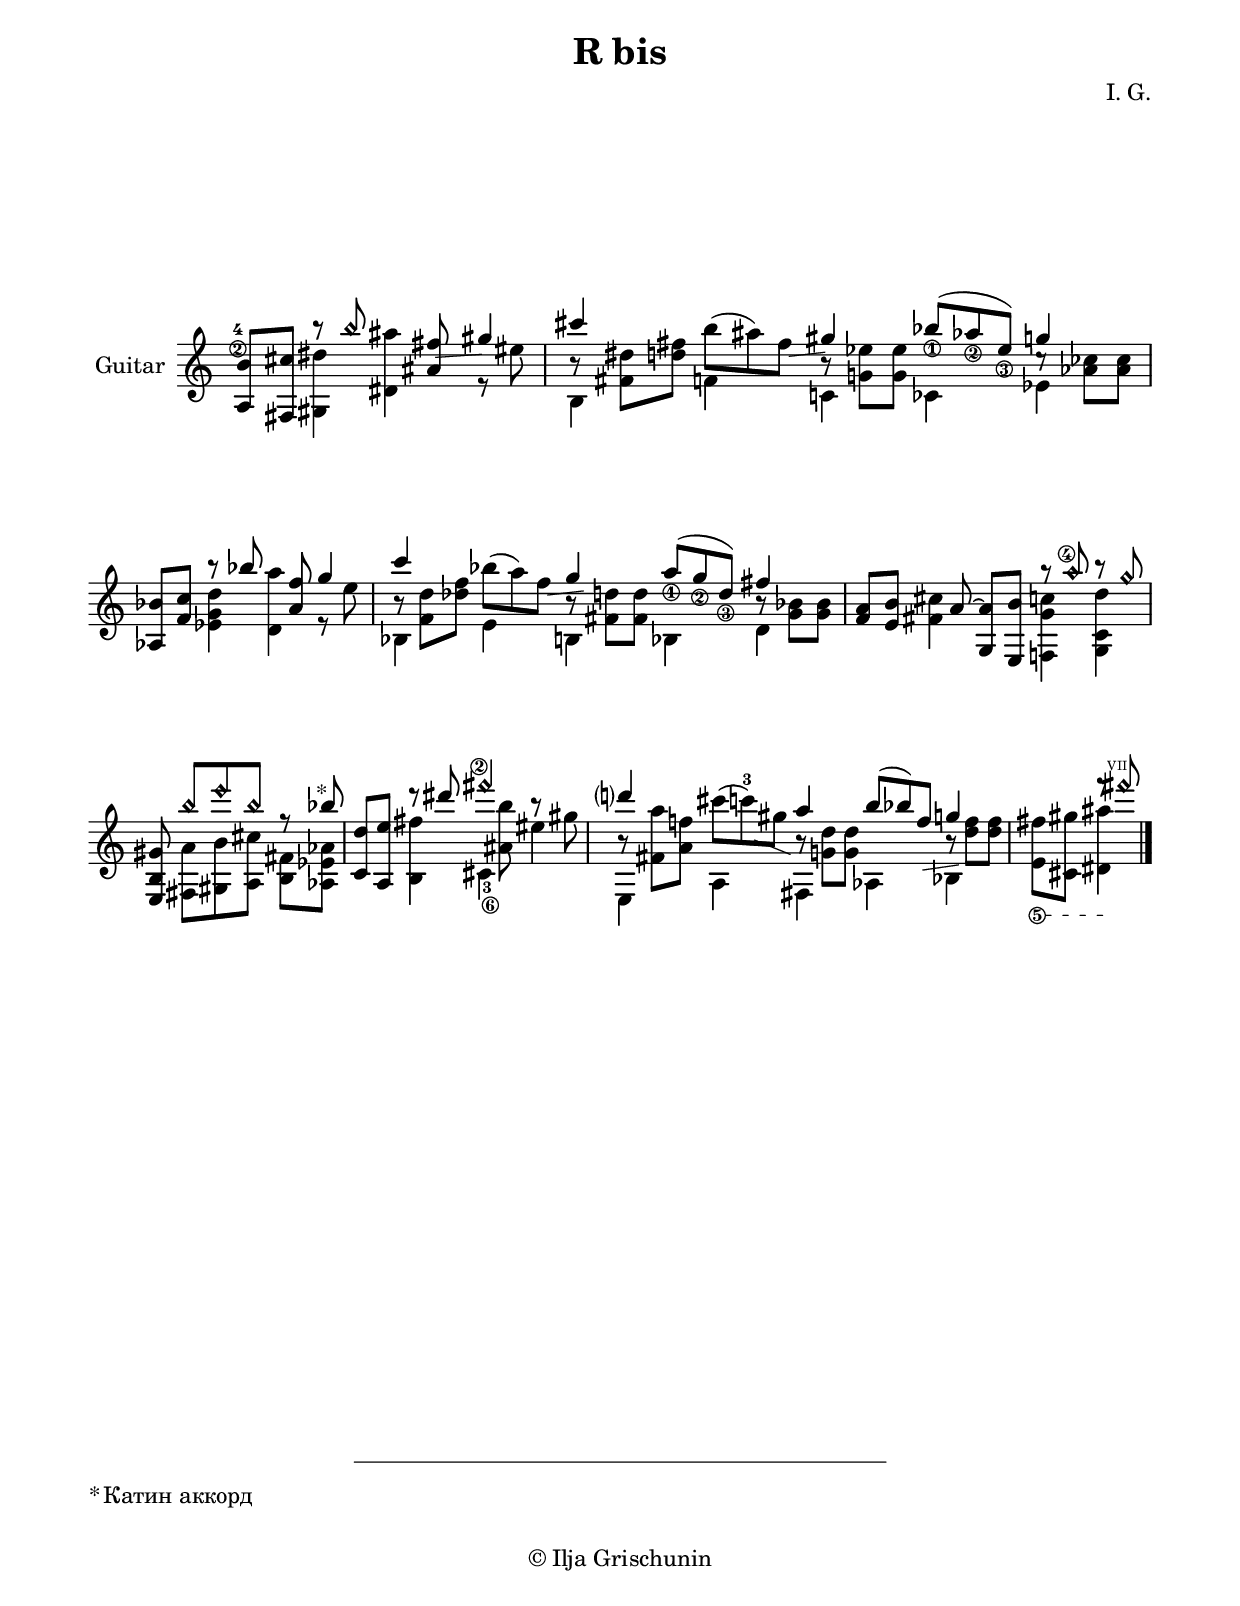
\version "2.19.15"

\language "deutsch"

\header {
  title = "R bis"
  composer = "I. G."
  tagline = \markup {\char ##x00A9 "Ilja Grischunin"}
}

\markup {
  \null
  \footnote
  \null
  \concat { "*" \hspace #.3 "Катин аккорд" }
}

\paper {
  %#(set-paper-size "a4")
  top-markup-spacing.basic-distance = 15
  markup-system-spacing.basic-distance = 25
  top-system-spacing.basic-distance = 25
  system-system-spacing.basic-distance = 23
  %score-system-spacing.basic-distance = 28
  last-bottom-spacing.basic-distance = 25

  %two-sided = ##t
  %inner-margin = 25
  %outer-margin = 15
  left-margin = 15
  right-margin = 15

  footnote-padding = 4
  footnote-footer-padding = 7
}

\layout {
  \context {
    \Voice
    \override Glissando.thickness = #1.5
    \override Glissando.gap = #0.1
  }
  \context {
    \Score
    \remove "Bar_number_engraver"
  }
}
%%%%%%%%%%%%%%%%%%%%%%%%%%%%%%%%%%%%%%
\version "2.19.15"

#(define RH rightHandFinger)

xLV = #(define-music-function (parser location further) (number?) #{
  \once \override LaissezVibrerTie.X-extent = #'(0 . 0)
  \once \override LaissezVibrerTie.details.note-head-gap = #(/
                                                             further -2)
  \once \override LaissezVibrerTie.extra-offset = #(cons (/
                                                          further 2) 0)
         #})

stringNumberSpanner =
#(define-music-function (parser location StringNumber) (string?)
   #{
     \override TextSpanner.font-size = #-5
     \override TextSpanner.dash-fraction = #0.3
     \override TextSpanner.dash-period = #1.5
     \override TextSpanner.bound-details.right.arrow = ##t
     \override TextSpanner.arrow-width = #0.2
     \override TextSpanner.arrow-length = #0.7
     \override TextSpanner.bound-details.left.stencil-align-dir-y = #CENTER
     \override TextSpanner.bound-details.left.text = \markup { \circle \number #StringNumber }
   #})

stringNumSpan =
#(define-music-function (parser location StringNumber) (string?)
   #{
     \override TextSpanner.font-size = #-5
     \override TextSpanner.dash-fraction = #0.3
     \override TextSpanner.dash-period = #1.5
     %\override TextSpanner.bound-details.right.arrow = ##t
     %\override TextSpanner.arrow-width = #0.2
     %\override TextSpanner.arrow-length = #0.7
     \override TextSpanner.bound-details.left.stencil-align-dir-y = #CENTER
     \override TextSpanner.bound-details.left.text = \markup { \circle \number #StringNumber }
   #})

spad = \override Fingering #'staff-padding = #'()
sfol = \set fingeringOrientations = #'(left)
sfor = \set fingeringOrientations = #'(right)
sfod = \set fingeringOrientations = #'(down)
sfou = \set fingeringOrientations = #'(up)
ssnol = \set stringNumberOrientations = #'(left)
ssnou = \set stringNumberOrientations = #'(up)
ssnod = \set stringNumberOrientations = #'(down)
ssnor = \set stringNumberOrientations = #'(right)
FO = #(define-music-function (parser location offsetX offsetY)(number? number?)
        #{
          \once \override Voice.Fingering #'extra-offset = #(cons offsetX offsetY)
        #})


\version "2.19.15"

\language "deutsch"

\include "noteHeads.ly"

ritaZwei = \relative c' {
  \time 4/4
  \override Staff.TimeSignature.stencil = ##f
  \override Fingering.staff-padding = #'()
  \override StringNumber.staff-padding = #'()
  \once \override StringNumber.extra-offset = #'(-.6 . -4.8)
  \once \override Fingering.extra-offset = #'(-.6 . -1)
  <a h'-4\2>8 <fis cis''>
  <<
    {
      r8 h''\harmonic
      s <ais, fis'>-\markup {
        \postscript #".8 -1.8 moveto 4.5 .3 rlineto stroke"
      } gis'4
    }
    \\
    {
      <gis,, dis''>4 <dis' ais''> r8 eis'
    }
  >>
  \time 15/8
  <<
    {
      \override Fingering.staff-padding = #'()
      \override StringNumber.staff-padding = #'()
      cis'4 s8
      \stemDown
      h( ais) fis-\markup {
        \postscript #"1 -1.7 moveto 3.5 .4 rlineto stroke"
      }
      \stemUp
      gis4 s8 b_\1( as_\2 es_\3) g4 s8
    }
    \\
    {
      h,8\rest <fis dis'> <d' fis>
      s4. h8\rest <g! es'> <g es'>
      s4. c8\rest <as ces> q
    }
    \\
    {
      \voiceTwo
      h,4 s8 f'4 s8 c!4 s8 ces4 s8 es4 s8
    }
  >>
  \time 4/4
  <as, b'>8 <f' c'>
  <<
    {
      r8 b' s <a, f'> g'4
    }
    \\
    {
      <es, g d'>4 <d a''> r8 e'
    }
  >>
  \time 15/8
  <<
    {
      \override Fingering.staff-padding = #'()
      \override StringNumber.staff-padding = #'()
      c'4 s8
      \stemDown
      b( a) f-\markup {
        \postscript #"1 -1.7 moveto 3.5 .4 rlineto stroke"
      }
      \stemUp
      g4 s8 a_\1( g_\2 d_\3) fis4 s8
    }
    \\
    {
      h,8\rest <f d'> <des' f>
      s4. h8\rest <fis! d'> <fis d'>
      s4. h8\rest <g b> q
    }
    \\
    {
      \voiceTwo
      b,4 s8 e4 s8 h4 s8 b4 s8 d4 s8
    }
  >>
  \time 5/4
  <f a>8 <e h'>
  <<
    {
      s8 a~ <g, a'> <e h''>
    }
    \\
    {
      <fis' cis'>4 s
    }
  >>
  %<g, a'>8 <e h''>
  <<
    {
      r8
      \once \override StringNumber.extra-offset = #'(-.6 . -2.5)
      a'\harmonic\4
      r8 g\harmonic
    }
    \\
    {
      % Варианты
      <f,,! g' c>4
      %<fis,, cis''>4
      <g c d'>
    }
  >>
  \time 3/4
  <e h' gis'>8
  <<
    {
      h'''8\harmonic e\harmonic h\harmonic r
      %Варианты
      %h\harmonic
      %a\harmonic
      \override TextScript.extra-offset = #'(-.5 . -2)
      b^"*"
    }
    \\
    {
      <fis,, a'>[ <gis h'> <a cis'>] <h fis'>
      %Варианты
      \once \override TextScript.extra-offset = #'(0.7 . 1.7)
      <as es' as>
      %{_\markup \column {
        \with-color #darkred \box \vspace #0.5
        \teeny
        "Катин аккорд"
      }%}
      %<g d' g>

    }
  >>
  \time 4/4
  <c d'>8 <a e''>
  <<
    {
      %варианты
      r8 dis''
      %r8 d''
      %r8 d''\harmonic
      \once \override StringNumber.extra-offset = #'(-.6 . -2)
      fis4\harmonic\2
    }
    \\
    {
      s4. <ais,, h'>8 eis'4
    }
    \\
    {
      \voiceTwo
      <h, fis''>4
      \once \override Fingering.extra-offset = #'(.2 . .3)
      \once \override StringNumber.extra-offset = #'(.5 . .8)
      cis-3_\6 h''8\rest gis
    }
  >>
  \time 15/8
  <<
    {
      d'?4 s8
      \stemDown
      cis( c-3)-\markup {
        \postscript #"1.3 -2.3 moveto 3.5 -1.4 rlineto stroke"
      } gis
      \stemUp
      a4 s8 h( b) f-\markup {
        \postscript #".5 -5.2 moveto 3.5 .5 rlineto stroke"
      } g4
    }
    \\
    {
      h,8\rest <fis a'> <a f'!>
      s4. h8\rest <g! d'> <g d'>
      s4. h8\rest <d f> q
    }
    \\
    {
      \voiceTwo
      e,,4 s8 a4 s8 fis4 s8 as4 s8 b4 s8
    }
  >>
  \time 4/4

  <<
    {
      s4
      \override TextScript.font-size = -5
      \override TextScript.extra-offset = #'(-1 . -2)
      r8 fis'''\harmonic-"VII"
      %s <ais, fis'>-\markup {
      %  \postscript #".8 -1.8 moveto 4.5 .3 rlineto stroke"
      %} gis'4
    }
    \\
    {
      \textSpannerDown
      \stringNumSpan "5"
      <e,, fis'>8\startTextSpan <cis gis''> <dis ais''>4\stopTextSpan %<dis' ais''> r8 eis'
    }
  >>

  \bar "|."
  %\override Score.RehearsalMark.self-alignment-X = #RIGHT
  %\override Score.RehearsalMark.direction = #DOWN
  %\override Score.RehearsalMark.extra-offset = #'(0 . -5)
  %\mark \markup {\teeny{\char ##x00A9 "MMXXI - XII - V"}}
}

%\include "footnote.ly"

%%%%%%%%%%%%%%%%%%%%%%%%%%%%%%%%%%%%%%
\score {
  \new Staff \with {
    instrumentName = "Guitar"
  }
  \ritaZwei
}
